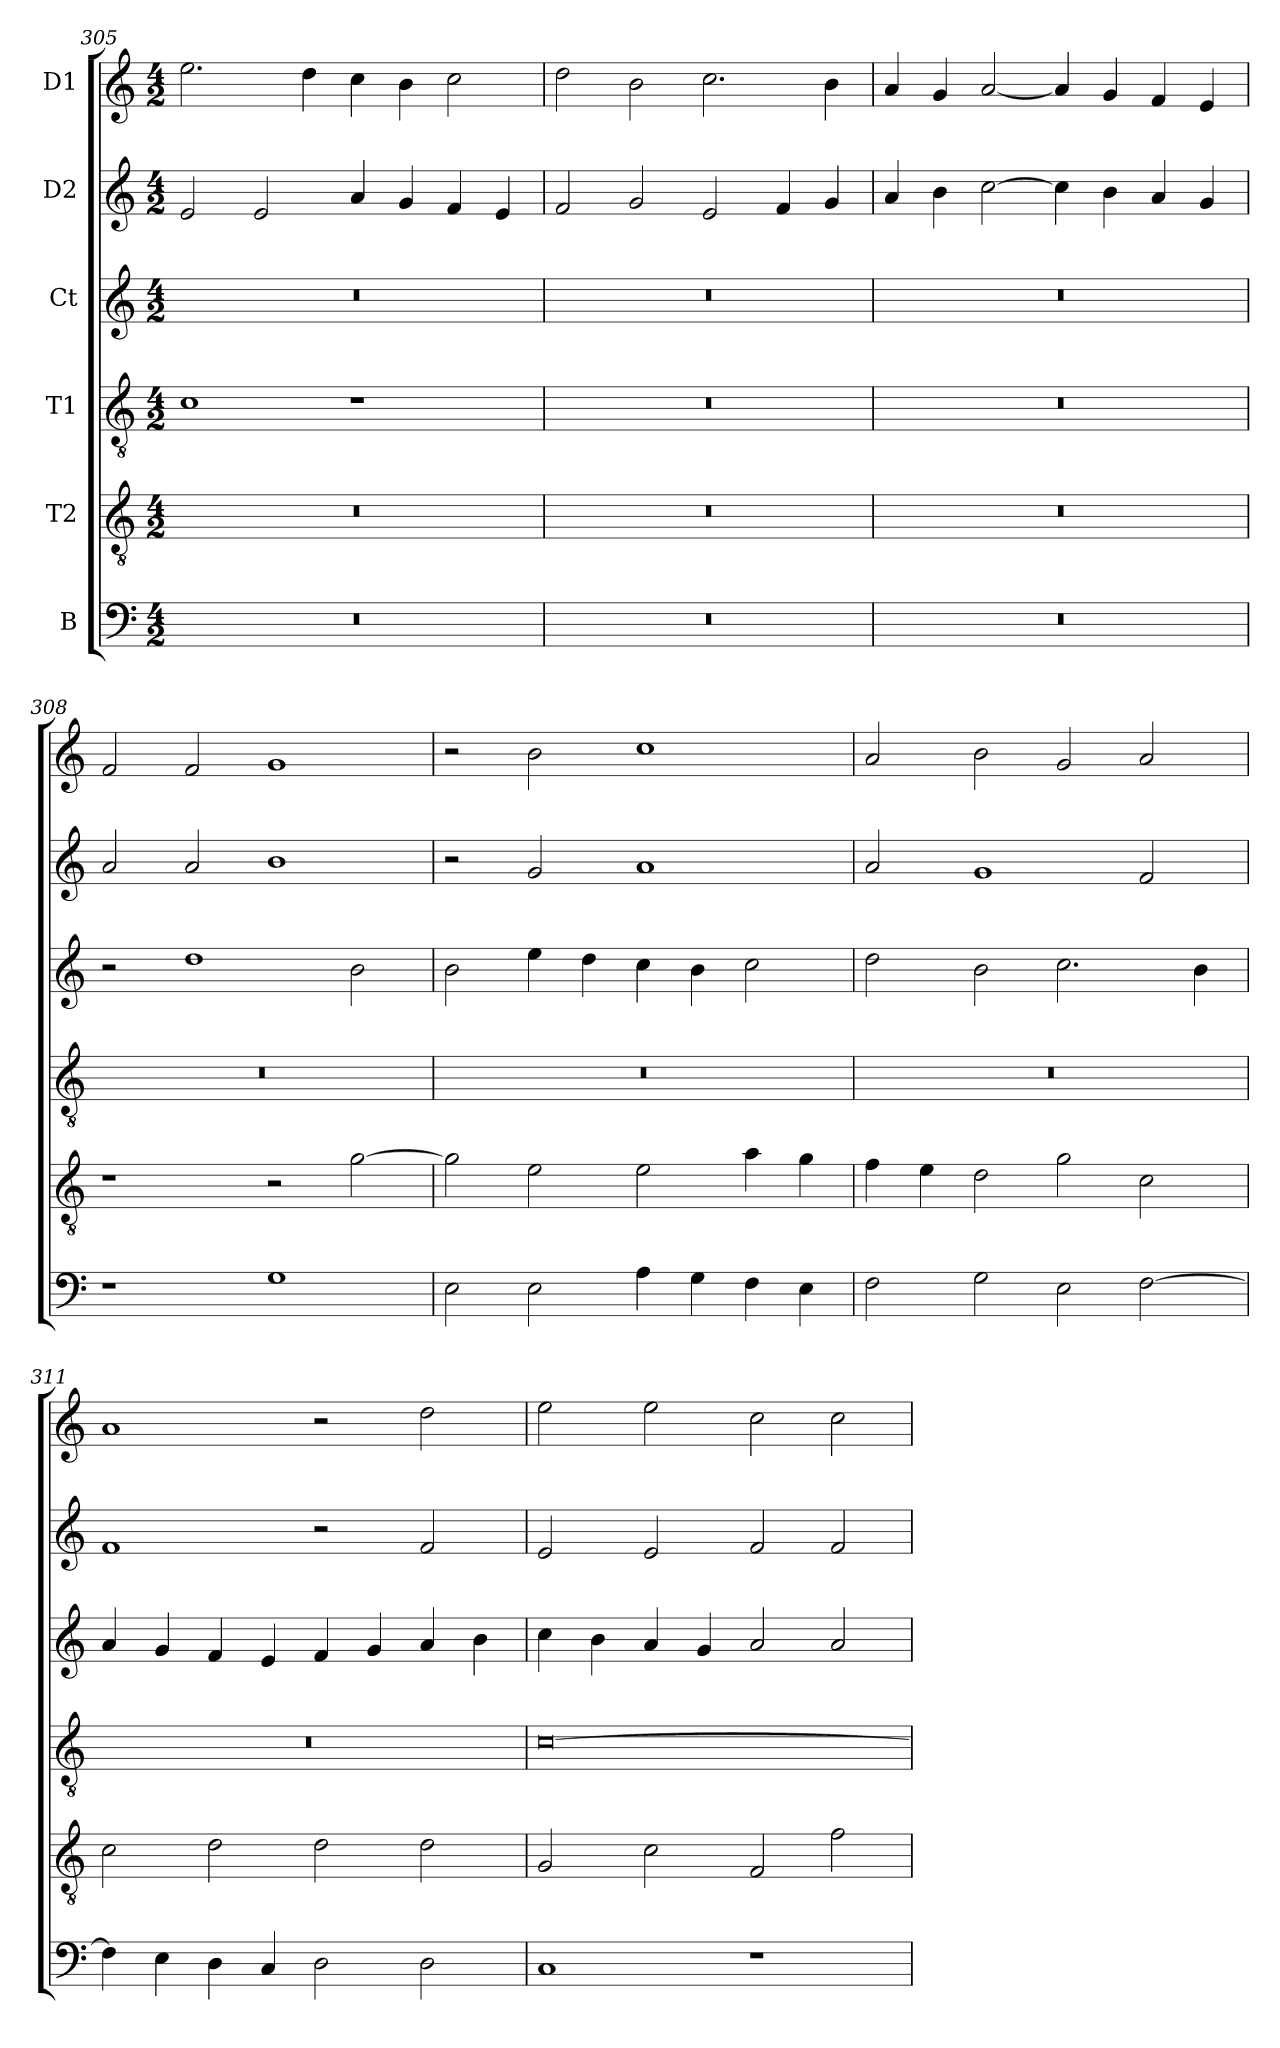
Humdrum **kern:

**kern	**kern	**kern	**kern	**kern	**kern
*part6	*part5	*part4	*part3	*part2	*part1
*staff6	*staff5	*staff4	*staff3	*staff2	*staff1
*I"B	*I"T2	*I"T1	*I"Ct	*I"D2	*I"D1
*clefF4	*clefGv2	*clefGv2	*clefG2	*clefG2	*clefG2
*	*ITrd7c12	*ITrd7c12	*	*	*
*k[]	*k[]	*k[]	*k[]	*k[]	*k[]
*C:	*C:	*C:	*C:	*C:	*C:
*M4/2	*M4/2	*M4/2	*M4/2	*M4/2	*M4/2
=305	=305	=305	=305	=305	=305
!LO:N:vis=1	!LO:N:vis=1	!	!LO:N:vis=1	!	!
0r	0r	1Ci	0r	2ei/	2.eei\
.	.	.	.	2ei/	.
.	.	.	.	.	4ddi\
.	.	1r	.	4ai/	4cci\
.	.	.	.	4gi/	4bi\
.	.	.	.	4fi/	2cci\
.	.	.	.	4ei/	.
!!LO:PB:g=z
=306	=306	=306	=306	=306	=306
!LO:N:vis=1	!LO:N:vis=1	!LO:N:vis=1	!LO:N:vis=1	!	!
0r	0r	0r	0r	2fi/	2ddi\
.	.	.	.	2gi/	2bi\
.	.	.	.	2ei/	2.cci\
.	.	.	.	4fi/	.
.	.	.	.	4gi/	4bi\
=307	=307	=307	=307	=307	=307
!LO:N:vis=1	!LO:N:vis=1	!LO:N:vis=1	!LO:N:vis=1	!	!
0r	0r	0r	0r	4ai/	4ai/
.	.	.	.	4bi\	4gi/
.	.	.	.	[>2cci\	[<2ai/
.	.	.	.	4cci\]	4ai/]
.	.	.	.	4bi\	4gi/
.	.	.	.	4ai/	4fi/
.	.	.	.	4gi/	4ei/
=308	=308	=308	=308	=308	=308
!	!	!LO:N:vis=1	!	!	!
1r	1r	0r	2r	2ai/	2fi/
.	.	.	1ddi	2ai/	2fi/
1Gi	2r	.	.	1bi	1gi
.	[>2Gi\	.	2bi\	.	.
!!LO:PB:g=z
=309	=309	=309	=309	=309	=309
!	!	!LO:N:vis=1	!	!	!
2Ei\	2Gi\]	0r	2bi\	2r	2r
2Ei\	2Ei\	.	4eei\	2gi/	2bi\
.	.	.	4ddi\	.	.
4Ai\	2Ei\	.	4cci\	1ai	1cci
4Gi\	.	.	4bi\	.	.
4Fi\	4Ai\	.	2cci\	.	.
4Ei\	4Gi\	.	.	.	.
=310	=310	=310	=310	=310	=310
!	!	!LO:N:vis=1	!	!	!
2Fi\	4Fi\	0r	2ddi\	2ai/	2ai/
.	4Ei\	.	.	.	.
2Gi\	2Di\	.	2bi\	1gi	2bi\
2Ei\	2Gi\	.	2.cci\	.	2gi/
[>2Fi\	2Ci\	.	.	2fi/	2ai/
.	.	.	4bi\	.	.
=311	=311	=311	=311	=311	=311
!	!	!LO:N:vis=1	!	!	!
4Fi\]	2Ci\	0r	4ai/	1fi	1ai
4Ei\	.	.	4gi/	.	.
4Di\	2Di\	.	4fi/	.	.
4Ci/	.	.	4ei/	.	.
2Di\	2Di\	.	4fi/	2r	2r
.	.	.	4gi/	.	.
2Di\	2Di\	.	4ai/	2fi/	2ddi\
.	.	.	4bi\	.	.
!!LO:PB:g=z
=312	=312	=312	=312	=312	=312
1Ci	2GGi/	[>0Ci	4cci\	2ei/	2eei\
.	.	.	4bi\	.	.
.	2Ci\	.	4ai/	2ei/	2eei\
.	.	.	4gi/	.	.
1r	2FFi/	.	2ai/	2fi/	2cci\
.	2Fi\	.	2ai/	2fi/	2cci\
=	=	=	=	=	=
*-	*-	*-	*-	*-	*-
